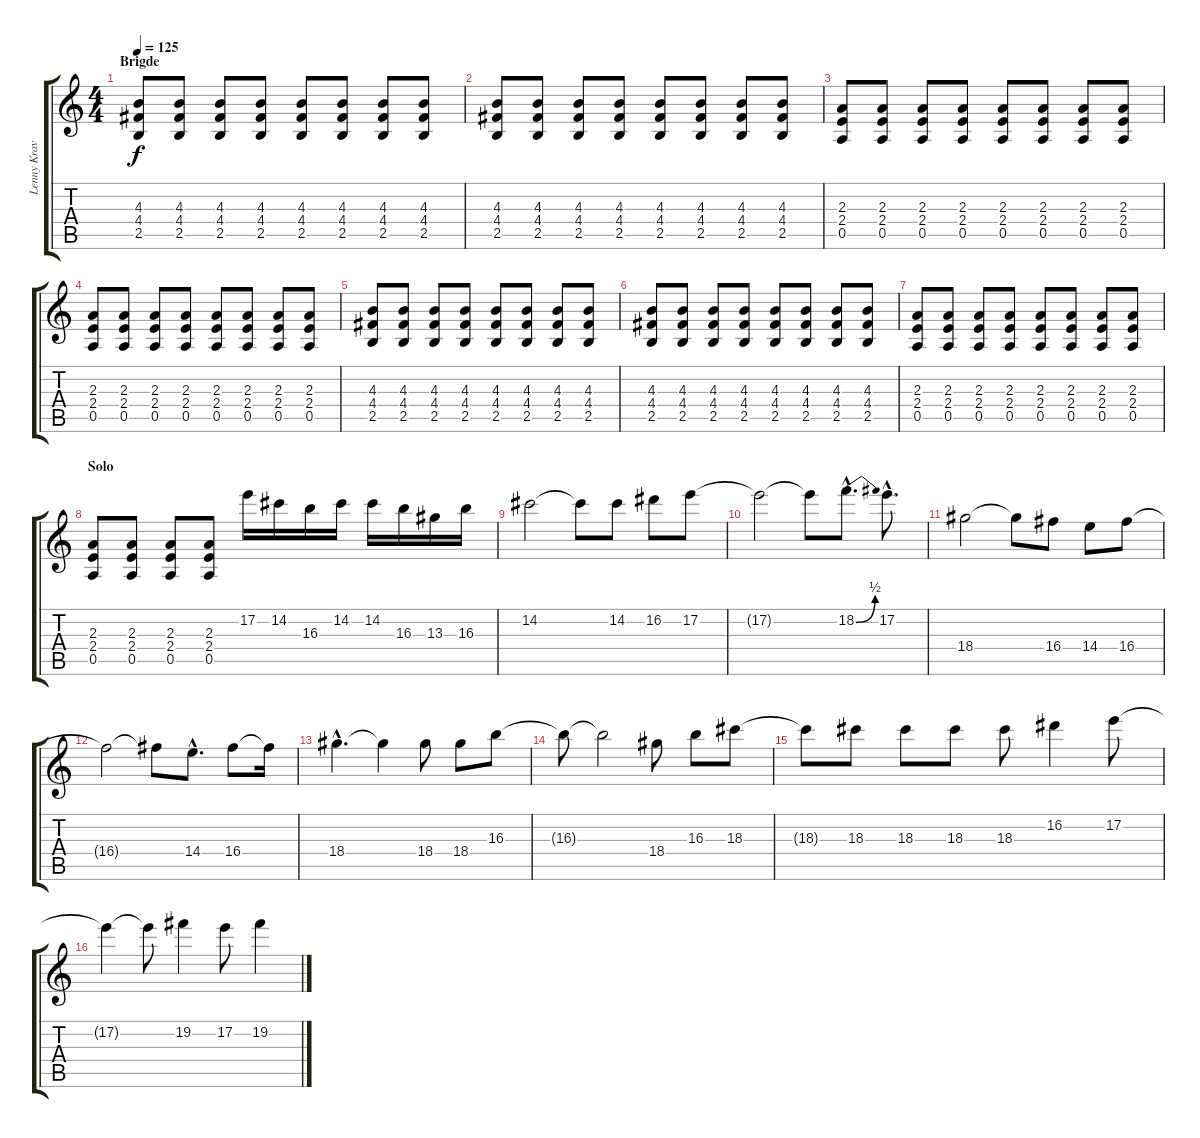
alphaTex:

\track ("Lenny Kravitz" "Lenny Krav") {instrument overdrivenguitar}
\staff {score tabs}
\tuning (E4 B3 G3 D3 A2 E2) {hide}
\ts (4 4)
\section ("" "Brigde")
\tempo 125
\clef g2
\ks c
(4.3 4.4 2.5).8{dy f volume 10} (4.3 4.4 2.5).8 (4.3 4.4 2.5).8 (4.3 4.4 2.5).8 (4.3 4.4 2.5).8 (4.3 4.4 2.5).8 (4.3 4.4 2.5).8 (4.3 4.4 2.5).8 |
(4.3 4.4 2.5).8 (4.3 4.4 2.5).8 (4.3 4.4 2.5).8 (4.3 4.4 2.5).8 (4.3 4.4 2.5).8 (4.3 4.4 2.5).8 (4.3 4.4 2.5).8 (4.3 4.4 2.5).8 |
(2.3 2.4 0.5).8 (2.3 2.4 0.5).8 (2.3 2.4 0.5).8 (2.3 2.4 0.5).8 (2.3 2.4 0.5).8 (2.3 2.4 0.5).8 (2.3 2.4 0.5).8 (2.3 2.4 0.5).8 |
(2.3 2.4 0.5).8 (2.3 2.4 0.5).8 (2.3 2.4 0.5).8 (2.3 2.4 0.5).8 (2.3 2.4 0.5).8 (2.3 2.4 0.5).8 (2.3 2.4 0.5).8 (2.3 2.4 0.5).8 |
(4.3 4.4 2.5).8{volume 10} (4.3 4.4 2.5).8 (4.3 4.4 2.5).8 (4.3 4.4 2.5).8 (4.3 4.4 2.5).8 (4.3 4.4 2.5).8 (4.3 4.4 2.5).8 (4.3 4.4 2.5).8 |
(4.3 4.4 2.5).8 (4.3 4.4 2.5).8 (4.3 4.4 2.5).8 (4.3 4.4 2.5).8 (4.3 4.4 2.5).8 (4.3 4.4 2.5).8 (4.3 4.4 2.5).8 (4.3 4.4 2.5).8 |
(2.3 2.4 0.5).8 (2.3 2.4 0.5).8 (2.3 2.4 0.5).8 (2.3 2.4 0.5).8 (2.3 2.4 0.5).8 (2.3 2.4 0.5).8 (2.3 2.4 0.5).8 (2.3 2.4 0.5).8 |
\section ("" "Solo")
(2.3 2.4 0.5).8 (2.3 2.4 0.5).8 (2.3 2.4 0.5).8 (2.3 2.4 0.5).8 17.2.16{volume 16 instrument overdrivenguitar} 14.2.16 16.3.16 14.2.16 14.2.16 16.3.16 13.3.16 16.3.16 |
14.2.2 14.2{t}.8 14.2.8 16.2.8 17.2.8 |
17.2{t}.2 17.2{t}.8 18.2{be (bend 0 0 60 2) hac}.8{d} 17.2{hac}.8{d} |
18.4.2 18.4{t}.8 16.4.8 14.4.8 16.4.8 |
16.4{t}.2 16.4{t}.8 14.4{hac}.8{d} 16.4.8 16.4{t}.16 |
18.4{hac}.4{d} 18.4{t}.4 18.4.8 18.4.8 16.3.8 |
16.3{t}.8 16.3{t}.2 18.4.8 16.3.8 18.3.8 |
18.3{t}.8 18.3.8 18.3.8 18.3.8 18.3.8 16.2.4 17.2.8 |
17.2{t}.4 17.2{t}.8 19.2.4 17.2.8 19.2.4
